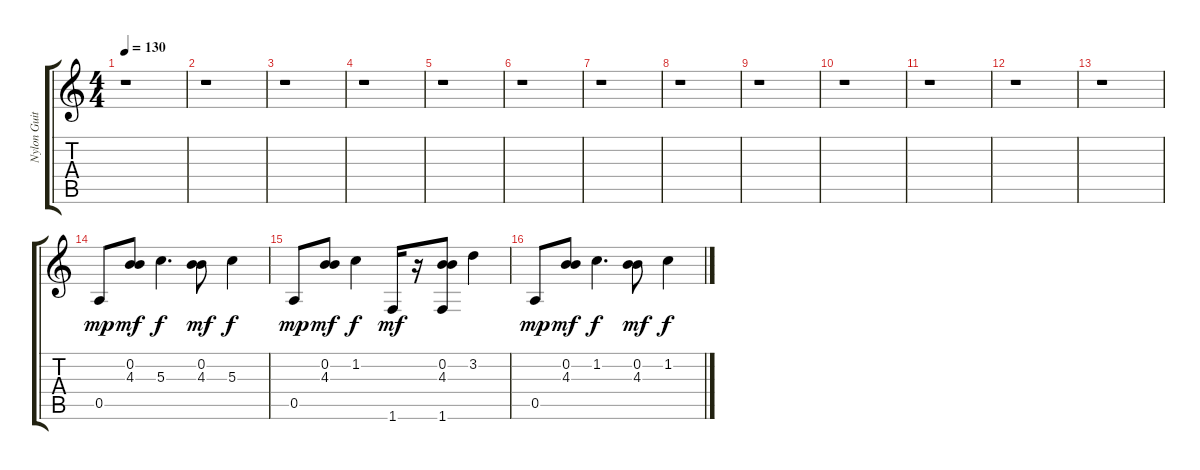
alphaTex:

\track ("Nylon Guitar" "Nylon Guit") {instrument acousticguitarnylon}
\staff {score tabs}
\tuning (E4 B3 G3 D3 A2 E2) {hide}
\ts (4 4)
\tempo 130
\clef g2
\ks c
r.1{dy mp} |
r.1 |
r.1 |
r.1 |
r.1 |
r.1 |
r.1 |
r.1 |
r.1 |
r.1 |
r.1 |
r.1 |
r.1 |
0.5.8 (0.2 4.3).8{dy mf} 5.3.4{d dy f} (0.2 4.3).8{dy mf} 5.3.4{dy f} |
0.5.8{dy mp} (0.2 4.3).8{dy mf} 1.2.4{dy f} 1.6.16{dy mf} r.16 (0.2 4.3 1.6).8 3.2.4 |
0.5.8{dy mp} (0.2 4.3).8{dy mf} 1.2.4{d dy f} (0.2 4.3).8{dy mf} 1.2.4{dy f}
